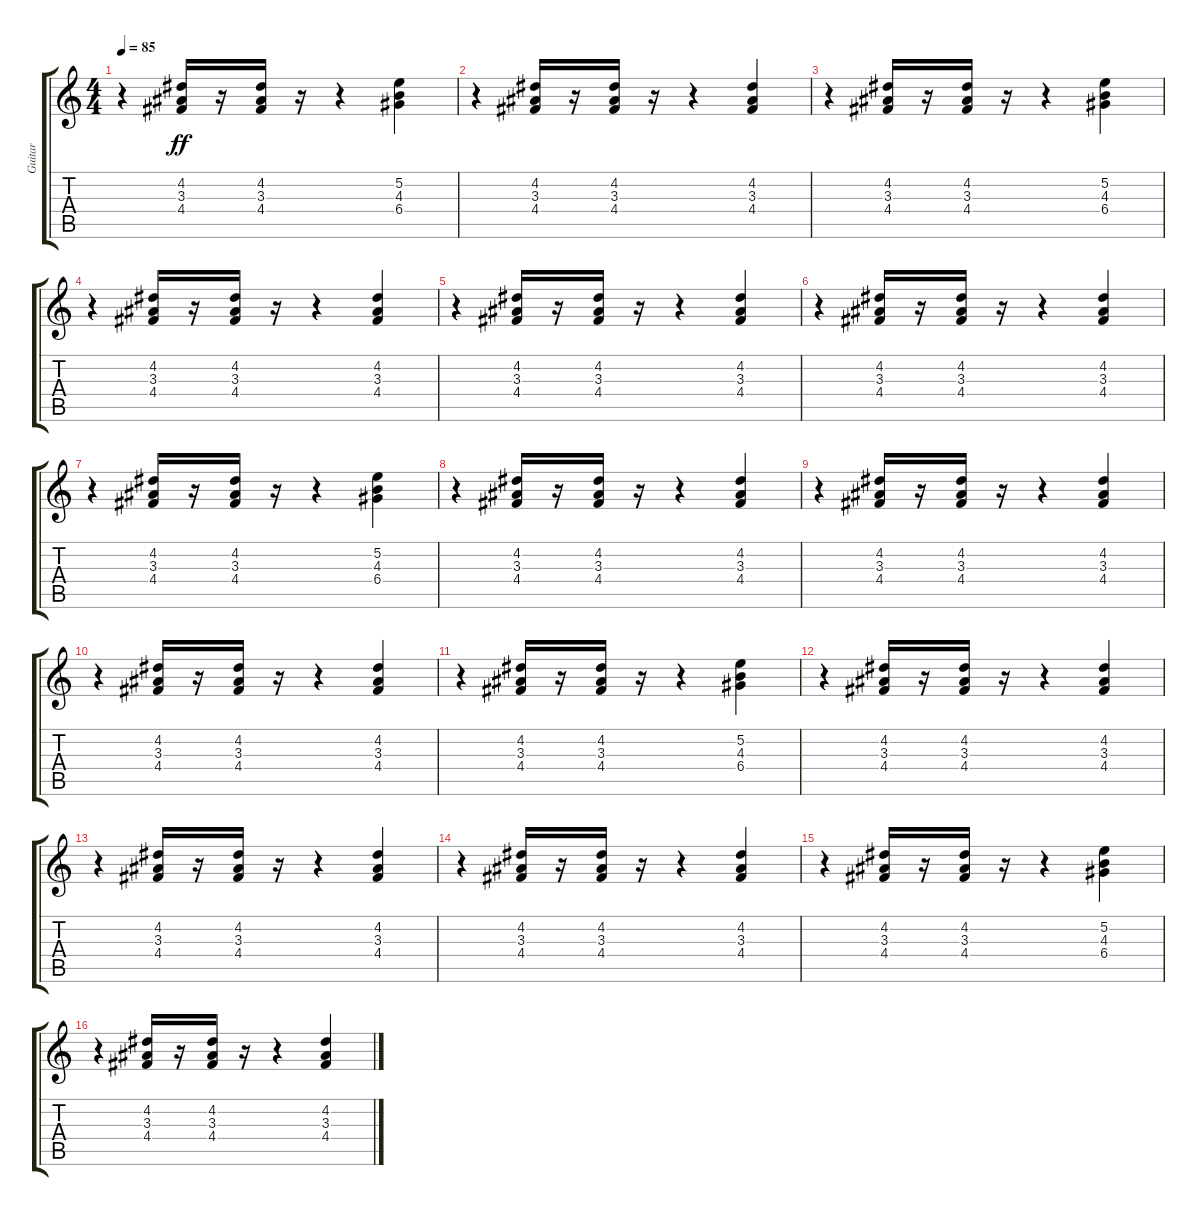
\track ("Guitar" "Guitar") {instrument electricguitarclean}
\staff {score tabs}
\tuning (E4 B3 G3 D3 A2 E2) {hide}
\ts (4 4)
\tempo 85
\clef g2
\ks c
r.4{dy ff} (4.2 3.3 4.4).16 r.16 (4.2 3.3 4.4).16 r.16 r.4 (5.2 4.3 6.4).4 |
r.4 (4.2 3.3 4.4).16 r.16 (4.2 3.3 4.4).16 r.16 r.4 (4.2 3.3 4.4).4 |
r.4 (4.2 3.3 4.4).16 r.16 (4.2 3.3 4.4).16 r.16 r.4 (5.2 4.3 6.4).4 |
r.4 (4.2 3.3 4.4).16 r.16 (4.2 3.3 4.4).16 r.16 r.4 (4.2 3.3 4.4).4 |
r.4 (4.2 3.3 4.4).16 r.16 (4.2 3.3 4.4).16 r.16 r.4 (4.2 3.3 4.4).4 |
r.4 (4.2 3.3 4.4).16 r.16 (4.2 3.3 4.4).16 r.16 r.4 (4.2 3.3 4.4).4 |
r.4 (4.2 3.3 4.4).16 r.16 (4.2 3.3 4.4).16 r.16 r.4 (5.2 4.3 6.4).4 |
r.4 (4.2 3.3 4.4).16 r.16 (4.2 3.3 4.4).16 r.16 r.4 (4.2 3.3 4.4).4 |
r.4 (4.2 3.3 4.4).16 r.16 (4.2 3.3 4.4).16 r.16 r.4 (4.2 3.3 4.4).4 |
r.4 (4.2 3.3 4.4).16 r.16 (4.2 3.3 4.4).16 r.16 r.4 (4.2 3.3 4.4).4 |
r.4 (4.2 3.3 4.4).16 r.16 (4.2 3.3 4.4).16 r.16 r.4 (5.2 4.3 6.4).4 |
r.4 (4.2 3.3 4.4).16 r.16 (4.2 3.3 4.4).16 r.16 r.4 (4.2 3.3 4.4).4 |
r.4 (4.2 3.3 4.4).16 r.16 (4.2 3.3 4.4).16 r.16 r.4 (4.2 3.3 4.4).4 |
r.4 (4.2 3.3 4.4).16 r.16 (4.2 3.3 4.4).16 r.16 r.4 (4.2 3.3 4.4).4 |
r.4 (4.2 3.3 4.4).16 r.16 (4.2 3.3 4.4).16 r.16 r.4 (5.2 4.3 6.4).4 |
r.4 (4.2 3.3 4.4).16 r.16 (4.2 3.3 4.4).16 r.16 r.4 (4.2 3.3 4.4).4
